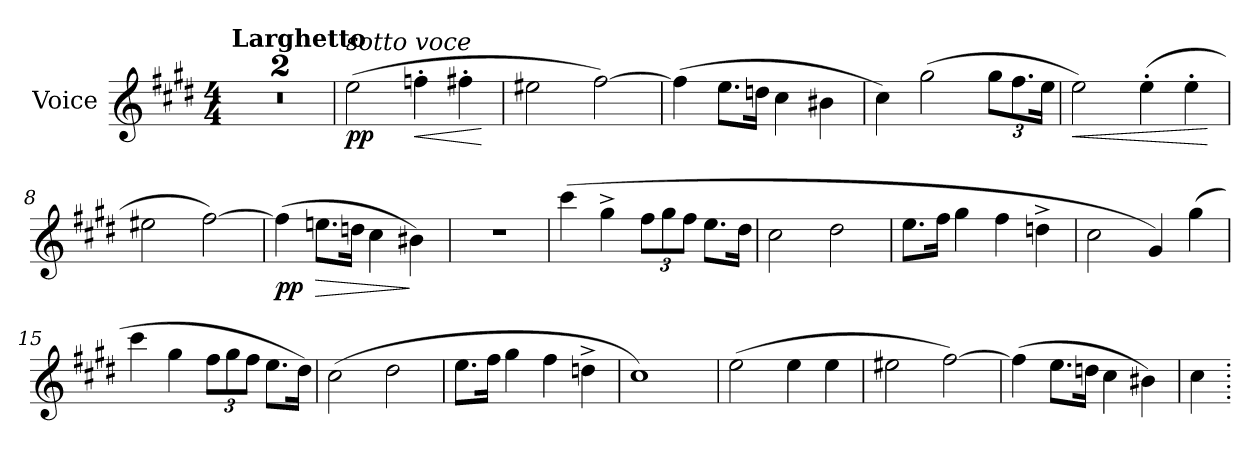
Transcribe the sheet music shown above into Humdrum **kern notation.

**kern	**dynam
*part1	*part1
*staff1	*staff1
*I"Voice	*
*I'V	*
*clefG2	*
*k[f#c#g#d#]	*
*M4/4	*
*MM84	*
=1	=1
!LO:TX:a:B:t=Larghetto	!
1r	.
=2	=2
1r	.
=3	=3
!LO:TX:a:i:t=sotto voce	!
!	!LO:DY:b
(>2ee\	pp
!	!LO:HP:b
4ffn'i\	<
4ff#'i\	.
.	[
=4	=4
2ee#X\	.
[2ff#\)	.
=5	=5
(>4ff#\]	.
8.ee\L	.
16ddn\Jk	.
4cc#\	.
4b#X\	.
=6	=6
4cc#\)	.
(>2gg#\	.
*Xbrackettup	*
12gg#\L	.
12.ff#\	.
24ee\Jk	.
=7	=7
!	!LO:HP:b
2ee\)	<
(>4ee'\	.
4ee'\	.
.	[
!!LO:LB:g=z
=8	=8
2ee#X\	.
[2ff#\)	.
=9	=9
!	!LO:DY:b
(>4ff#\]	pp
!	!LO:HP:b
8.een\L	>
16ddn\Jk	.
4cc#\	.
4b#X\)	]
=10	=10
1r	.
=11	=11
(>4ccc#\	.
4gg#^\	.
12ff#\L	.
12gg#\	.
12ff#\J	.
8.ee\L	.
16dd#\Jk	.
=12	=12
2cc#\	.
2dd#\	.
=13	=13
8.ee\L	.
16ff#\Jk	.
4gg#\	.
4ff#\	.
4ddn^\	.
=14	=14
2cc#\	.
4g#/)	.
(>4gg#\	.
!!LO:LB:g=z
=15	=15
4ccc#\	.
4gg#\	.
12ff#\L	.
12gg#\	.
12ff#\J	.
8.ee\L	.
16dd#\Jk)	.
=16	=16
(>2cc#\	.
2dd#\	.
=17	=17
8.ee\L	.
16ff#\Jk	.
4gg#\	.
4ff#\	.
4ddn^\	.
=18	=18
1cc#)	.
=19	=19
(>2ee\	.
4ee\	.
4ee\	.
=20	=20
2ee#X\	.
[2ff#\)	.
=21	=21
(>4ff#\]	.
8.ee\L	.
16ddn\Jk	.
4cc#\	.
4b#X\)	.
=22	=22
4cc#\	.
=.	=.
*-	*-
